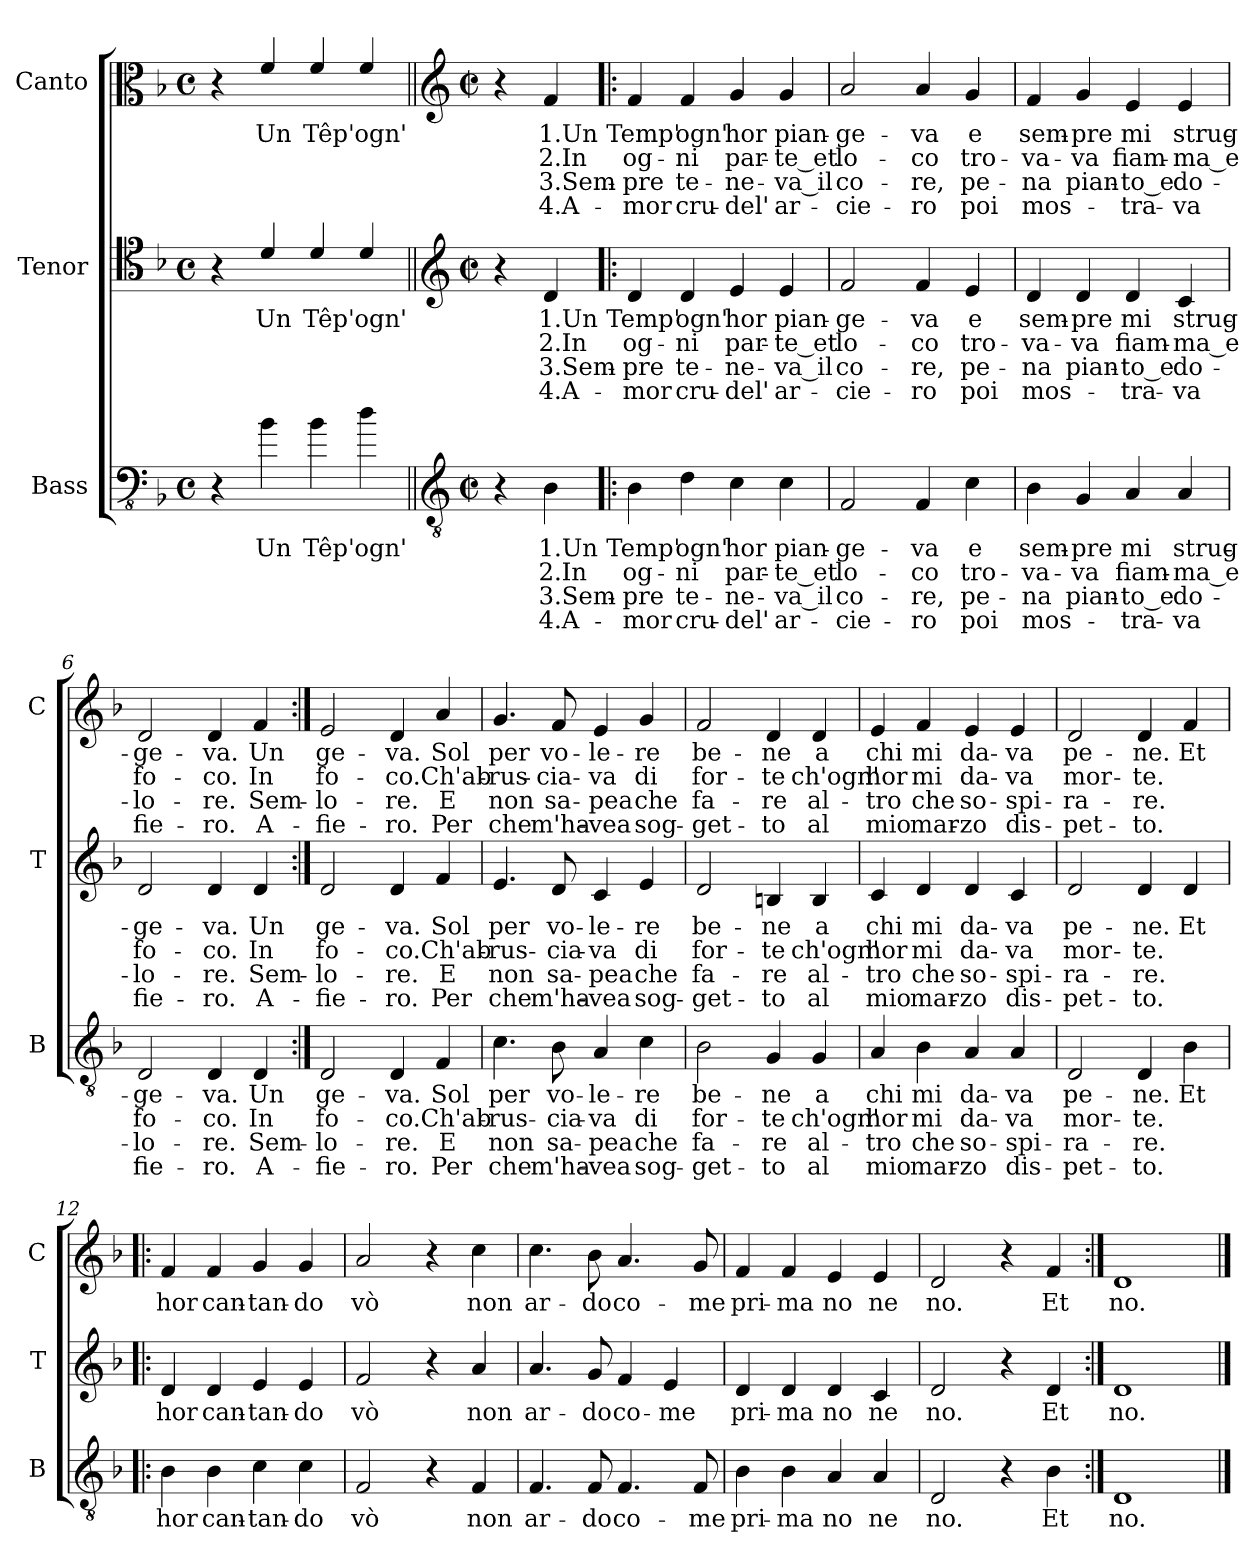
**kern	**text	**text	**text	**text	**kern	**text	**text	**text	**text	**kern	**text	**text	**text	**text
*part3	*part3	*part3	*part3	*part3	*part2	*part2	*part2	*part2	*part2	*part1	*part1	*part1	*part1	*part1
*staff3	*staff3	*staff3	*staff3	*staff3	*staff2	*staff2	*staff2	*staff2	*staff2	*staff1	*staff1	*staff1	*staff1	*staff1
*I"Bass	*	*	*	*	*I"Tenor	*	*	*	*	*I"Canto	*	*	*	*
*I'B	*	*	*	*	*I'T	*	*	*	*	*I'C	*	*	*	*
*clefFv4	*	*	*	*	*clefC4	*	*	*	*	*clefC3	*	*	*	*
*k[b-]	*	*	*	*	*k[b-]	*	*	*	*	*k[b-]	*	*	*	*
*F:	*	*	*	*	*F:	*	*	*	*	*F:	*	*	*	*
*M4/4	*	*	*	*	*M4/4	*	*	*	*	*M4/4	*	*	*	*
*met(c)	*	*	*	*	*met(c)	*	*	*	*	*met(c)	*	*	*	*
=1	=1	=1	=1	=1	=1	=1	=1	=1	=1	=1	=1	=1	=1	=1
4r	.	.	.	.	4r	.	.	.	.	4r	.	.	.	.
!LO:N:head=solid	!	!	!	!	!LO:N:head=solid	!	!	!	!	!LO:N:head=solid	!	!	!	!
4B-\	Un	.	.	.	4d/	Un	.	.	.	4f/	Un	.	.	.
!LO:N:head=solid	!	!	!	!	!LO:N:head=solid	!	!	!	!	!LO:N:head=solid	!	!	!	!
4B-\	Têp'	.	.	.	4d/	Têp'	.	.	.	4f/	Têp'	.	.	.
!LO:N:head=solid	!	!	!	!	!LO:N:head=solid	!	!	!	!	!LO:N:head=solid	!	!	!	!
4d\	ogn'	.	.	.	4d/	ogn'	.	.	.	4f/	ogn'	.	.	.
=2||	=2||	=2||	=2||	=2||	=2||	=2||	=2||	=2||	=2||	=2||	=2||	=2||	=2||	=2||
*clefGv2	*	*	*	*	*clefG2	*	*	*	*	*clefG2	*	*	*	*
*M2/2	*	*	*	*	*M2/2	*	*	*	*	*M2/2	*	*	*	*
*met(c|)	*	*	*	*	*met(c|)	*	*	*	*	*met(c|)	*	*	*	*
4r	.	.	.	.	4r	.	.	.	.	4r	.	.	.	.
4B-\	1.Un	2.In	3.Sem-	4.A-	4d/	1.Un	2.In	3.Sem-	4.A-	4f/	1.Un	2.In	3.Sem-	4.A-
=3!|:	=3!|:	=3!|:	=3!|:	=3!|:	=3!|:	=3!|:	=3!|:	=3!|:	=3!|:	=3!|:	=3!|:	=3!|:	=3!|:	=3!|:
4B-\	Temp'	og-	-pre	-mor	4d/	Temp'	og-	-pre	-mor	4f/	Temp'	og-	-pre	-mor
4d\	ogn'	-ni	te-	cru-	4d/	ogn'	-ni	te-	cru-	4f/	ogn'	-ni	te-	cru-
4c\	hor	par-	-ne-	-del'	4e/	hor	par-	-ne-	-del'	4g/	hor	par-	-ne-	-del'
4c\	pian-	-te_et	-va_il	ar-	4e/	pian-	-te_et	-va_il	ar-	4g/	pian-	-te_et	-va_il	ar-
!!LO:LB:g=z
=4	=4	=4	=4	=4	=4	=4	=4	=4	=4	=4	=4	=4	=4	=4
2F/	-ge-	lo-	co-	-cie-	2f/	-ge-	lo-	co-	-cie-	2a/	-ge-	lo-	co-	-cie-
4F/	-va	-co	-re,	-ro	4f/	-va	-co	-re,	-ro	4a/	-va	-co	-re,	-ro
4c\	e	tro-	pe-	poi	4e/	e	tro-	pe-	poi	4g/	e	tro-	pe-	poi
=5	=5	=5	=5	=5	=5	=5	=5	=5	=5	=5	=5	=5	=5	=5
4B-\	sem-	-va-	-na	mos-	4d/	sem-	-va-	-na	mos-	4f/	sem-	-va-	-na	mos-
4G/	-pre	-va	pian-	.	4d/	-pre	-va	pian-	.	4g/	-pre	-va	pian-	.
4A/	mi	fiam-	-to_e	-tra-	4d/	mi	fiam-	-to_e	-tra-	4e/	mi	fiam-	-to_e	-tra-
4A/	strug-	-ma_e	do-	-va	4c/	strug-	-ma_e	do-	-va	4e/	strug-	-ma_e	do-	-va
=6	=6	=6	=6	=6	=6	=6	=6	=6	=6	=6	=6	=6	=6	=6
2D/	-ge-	fo-	-lo-	fie-	2d/	-ge-	fo-	-lo-	fie-	2d/	-ge-	fo-	-lo-	fie-
4D/	-va.	-co.	-re.	-ro.	4d/	-va.	-co.	-re.	-ro.	4d/	-va.	-co.	-re.	-ro.
4D/	Un	In	Sem-	A-	4d/	Un	In	Sem-	A-	4f/	Un	In	Sem-	A-
=7:|!	=7:|!	=7:|!	=7:|!	=7:|!	=7:|!	=7:|!	=7:|!	=7:|!	=7:|!	=7:|!	=7:|!	=7:|!	=7:|!	=7:|!
2D/	ge-	fo-	-lo-	-fie-	2d/	ge-	fo-	-lo-	-fie-	2e/	ge-	fo-	-lo-	-fie-
4D/	-va.	-co.	-re.	-ro.	4d/	-va.	-co.	-re.	-ro.	4d/	-va.	-co.	-re.	-ro.
4F/	Sol	Ch'ab-	E	Per	4f/	Sol	Ch'ab-	E	Per	4a/	Sol	Ch'ab-	E	Per
!!LO:PB:g=z
=8	=8	=8	=8	=8	=8	=8	=8	=8	=8	=8	=8	=8	=8	=8
4.c\	per	-rus-	non	che	4.e/	per	-rus-	non	che	4.g/	per	-rus-	non	che
8B-\	vo-	-cia-	sa-	m'ha-	8d/	vo-	-cia-	sa-	m'ha-	8f/	vo-	-cia-	sa-	m'ha-
4A/	-le-	-va	-pea	-vea	4c/	-le-	-va	-pea	-vea	4e/	-le-	-va	-pea	-vea
4c\	-re	di	che	sog-	4e/	-re	di	che	sog-	4g/	-re	di	che	sog-
=9	=9	=9	=9	=9	=9	=9	=9	=9	=9	=9	=9	=9	=9	=9
2B-\	be-	for-	fa-	-get-	2d/	be-	for-	fa-	-get-	2f/	be-	for-	fa-	-get-
4G/	-ne	-te	-re	-to	4Bn/	-ne	-te	-re	-to	4d/	-ne	-te	-re	-to
4G/	a	ch'ogn'	al-	al	4B/	a	ch'ogn'	al-	al	4d/	a	ch'ogn'	al-	al
=10	=10	=10	=10	=10	=10	=10	=10	=10	=10	=10	=10	=10	=10	=10
4A/	chi	hor	-tro	mio	4c/	chi	hor	-tro	mio	4e/	chi	hor	-tro	mio
4B-\	mi	mi	che	mar-	4d/	mi	mi	che	mar-	4f/	mi	mi	che	mar-
4A/	da-	da-	so-	-zo	4d/	da-	da-	so-	-zo	4e/	da-	da-	so-	-zo
4A/	-va	-va	-spi-	dis-	4c/	-va	-va	-spi-	dis-	4e/	-va	-va	-spi-	dis-
=11	=11	=11	=11	=11	=11	=11	=11	=11	=11	=11	=11	=11	=11	=11
2D/	pe-	mor-	-ra-	-pet-	2d/	pe-	mor-	-ra-	-pet-	2d/	pe-	mor-	-ra-	-pet-
4D/	-ne.	-te.	-re.	-to.	4d/	-ne.	-te.	-re.	-to.	4d/	-ne.	-te.	-re.	-to.
4B-\	Et	.	.	.	4d/	Et	.	.	.	4f/	Et	.	.	.
!!LO:LB:g=z
=12!|:	=12!|:	=12!|:	=12!|:	=12!|:	=12!|:	=12!|:	=12!|:	=12!|:	=12!|:	=12!|:	=12!|:	=12!|:	=12!|:	=12!|:
4B-\	hor	.	.	.	4d/	hor	.	.	.	4f/	hor	.	.	.
4B-\	can-	.	.	.	4d/	can-	.	.	.	4f/	can-	.	.	.
4c\	-tan-	.	.	.	4e/	-tan-	.	.	.	4g/	-tan-	.	.	.
4c\	-do	.	.	.	4e/	-do	.	.	.	4g/	-do	.	.	.
=13	=13	=13	=13	=13	=13	=13	=13	=13	=13	=13	=13	=13	=13	=13
2F/	vò	.	.	.	2f/	vò	.	.	.	2a/	vò	.	.	.
4r	.	.	.	.	4r	.	.	.	.	4r	.	.	.	.
4F/	non	.	.	.	4a/	non	.	.	.	4cc\	non	.	.	.
=14	=14	=14	=14	=14	=14	=14	=14	=14	=14	=14	=14	=14	=14	=14
4.F/	ar-	.	.	.	4.a/	ar-	.	.	.	4.cc\	ar-	.	.	.
8F/	-do	.	.	.	8g/	-do	.	.	.	8b-\	-do	.	.	.
4.F/	co-	.	.	.	4f/	co-	.	.	.	4.a/	co-	.	.	.
.	.	.	.	.	4e/	-me	.	.	.	.	.	.	.	.
8F/	-me	.	.	.	.	.	.	.	.	8g/	-me	.	.	.
=15	=15	=15	=15	=15	=15	=15	=15	=15	=15	=15	=15	=15	=15	=15
4B-\	pri-	.	.	.	4d/	pri-	.	.	.	4f/	pri-	.	.	.
4B-\	-ma	.	.	.	4d/	-ma	.	.	.	4f/	-ma	.	.	.
4A/	no	.	.	.	4d/	no	.	.	.	4e/	no	.	.	.
4A/	ne	.	.	.	4c/	ne	.	.	.	4e/	ne	.	.	.
!!LO:LB:g=z
=16	=16	=16	=16	=16	=16	=16	=16	=16	=16	=16	=16	=16	=16	=16
2D/	no.	.	.	.	2d/	no.	.	.	.	2d/	no.	.	.	.
4r	.	.	.	.	4r	.	.	.	.	4r	.	.	.	.
4B-\	Et	.	.	.	4d/	Et	.	.	.	4f/	Et	.	.	.
=17:|!	=17:|!	=17:|!	=17:|!	=17:|!	=17:|!	=17:|!	=17:|!	=17:|!	=17:|!	=17:|!	=17:|!	=17:|!	=17:|!	=17:|!
1D	no.	.	.	.	1d	no.	.	.	.	1d	no.	.	.	.
==	==	==	==	==	==	==	==	==	==	==	==	==	==	==
*-	*-	*-	*-	*-	*-	*-	*-	*-	*-	*-	*-	*-	*-	*-
